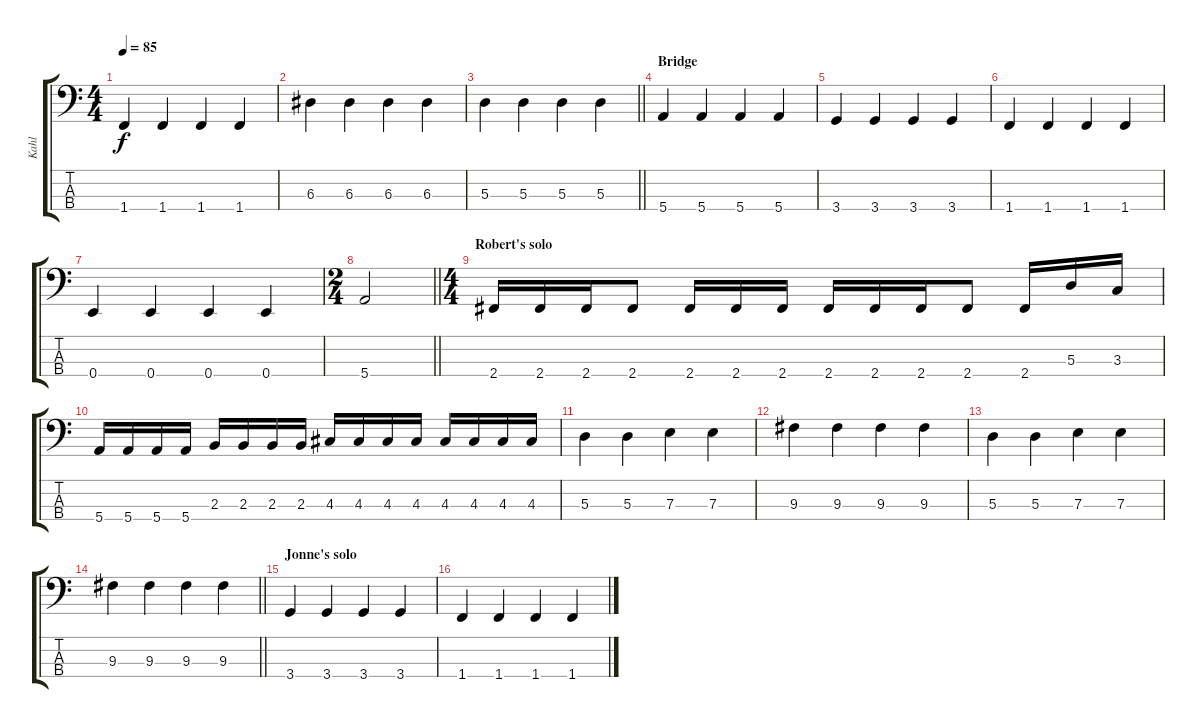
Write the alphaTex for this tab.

\track ("Kahl" "Kahl") {instrument electricbassfinger}
\staff {score tabs}
\tuning (G2 D2 A1 E1) {hide}
\ts (4 4)
\tempo 85
\clef f4
\ks c
1.4.4{dy f} 1.4.4 1.4.4 1.4.4 |
6.3.4 6.3.4 6.3.4 6.3.4 |
\barLineRight lightlight
5.3.4 5.3.4 5.3.4 5.3.4 |
\section ("" "Bridge")
5.4.4 5.4.4 5.4.4 5.4.4 |
3.4.4 3.4.4 3.4.4 3.4.4 |
1.4.4 1.4.4 1.4.4 1.4.4 |
0.4.4 0.4.4 0.4.4 0.4.4 |
\ts (2 4)
\barLineRight lightlight
5.4.2 |
\ts (4 4)
\section ("" "Robert's solo")
2.4.16 2.4.16 2.4.16 2.4.8 2.4.16 2.4.16 2.4.16 2.4.16 2.4.16 2.4.16 2.4.8 2.4.16 5.3.16 3.3.16 |
5.4.16 5.4.16 5.4.16 5.4.16 2.3.16 2.3.16 2.3.16 2.3.16 4.3.16 4.3.16 4.3.16 4.3.16 4.3.16 4.3.16 4.3.16 4.3.16 |
5.3.4 5.3.4 7.3.4 7.3.4 |
9.3.4 9.3.4 9.3.4 9.3.4 |
5.3.4 5.3.4 7.3.4 7.3.4 |
\barLineRight lightlight
9.3.4 9.3.4 9.3.4 9.3.4 |
\section ("" "Jonne's solo")
3.4.4 3.4.4 3.4.4 3.4.4 |
1.4.4 1.4.4 1.4.4 1.4.4
